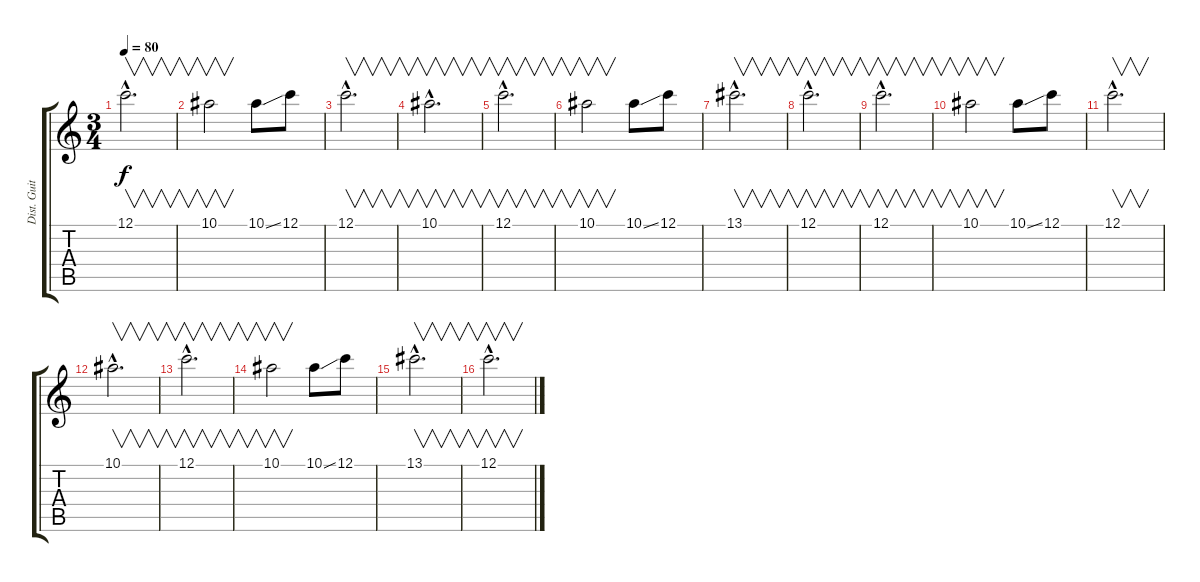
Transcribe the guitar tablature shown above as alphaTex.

\track ("Dist. Guitar Lead" "Dist. Guit") {instrument distortionguitar}
\staff {score tabs}
\tuning (C4 G3 Eb3 Bb2 F2 C2) {hide}
\ts (3 4)
\tempo 80
\clef g2
\ks c
12.1{hac}.2{v d dy f} |
10.1.2{v} 10.1{ss}.8 12.1.8 |
12.1{hac}.2{v d} |
10.1{hac}.2{v d} |
12.1{hac}.2{v d} |
10.1.2{v} 10.1{ss}.8 12.1.8 |
13.1{hac}.2{v d} |
12.1{hac}.2{v d} |
12.1{hac}.2{v d volume 0} |
10.1.2{v} 10.1{ss}.8 12.1.8 |
12.1{hac}.2{v d} |
10.1{hac}.2{v d} |
12.1{hac}.2{v d} |
10.1.2{v} 10.1{ss}.8 12.1.8 |
13.1{hac}.2{v d} |
12.1{hac}.2{v d}
